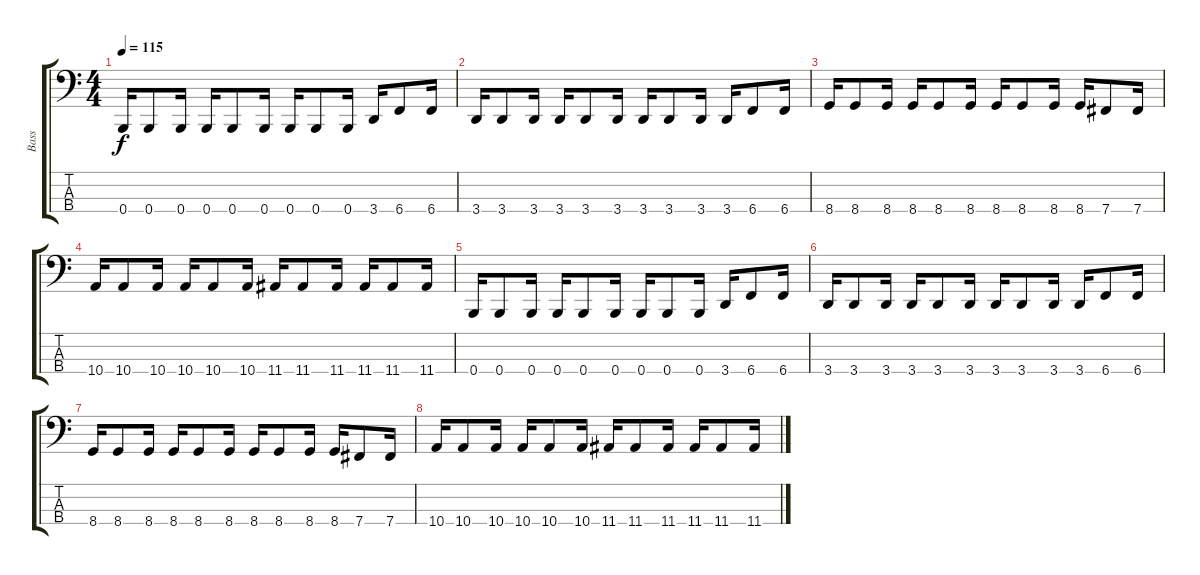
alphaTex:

\track ("Bass" "Bass") {instrument electricbasspick}
\staff {score tabs}
\tuning (E2 B1 Gb1 B0) {hide}
\ts (4 4)
\tempo 115
\clef f4
\ks c
0.4.16{dy f} 0.4.8 0.4.16 0.4.16 0.4.8 0.4.16 0.4.16 0.4.8 0.4.16 3.4.16 6.4.8 6.4.16 |
3.4.16 3.4.8 3.4.16 3.4.16 3.4.8 3.4.16 3.4.16 3.4.8 3.4.16 3.4.16 6.4.8 6.4.16 |
8.4.16 8.4.8 8.4.16 8.4.16 8.4.8 8.4.16 8.4.16 8.4.8 8.4.16 8.4.16 7.4.8 7.4.16 |
10.4.16 10.4.8 10.4.16 10.4.16 10.4.8 10.4.16 11.4.16 11.4.8 11.4.16 11.4.16 11.4.8 11.4.16 |
0.4.16 0.4.8 0.4.16 0.4.16 0.4.8 0.4.16 0.4.16 0.4.8 0.4.16 3.4.16 6.4.8 6.4.16 |
3.4.16 3.4.8 3.4.16 3.4.16 3.4.8 3.4.16 3.4.16 3.4.8 3.4.16 3.4.16 6.4.8 6.4.16 |
8.4.16 8.4.8 8.4.16 8.4.16 8.4.8 8.4.16 8.4.16 8.4.8 8.4.16 8.4.16 7.4.8 7.4.16 |
10.4.16 10.4.8 10.4.16 10.4.16 10.4.8 10.4.16 11.4.16 11.4.8 11.4.16 11.4.16 11.4.8 11.4.16
